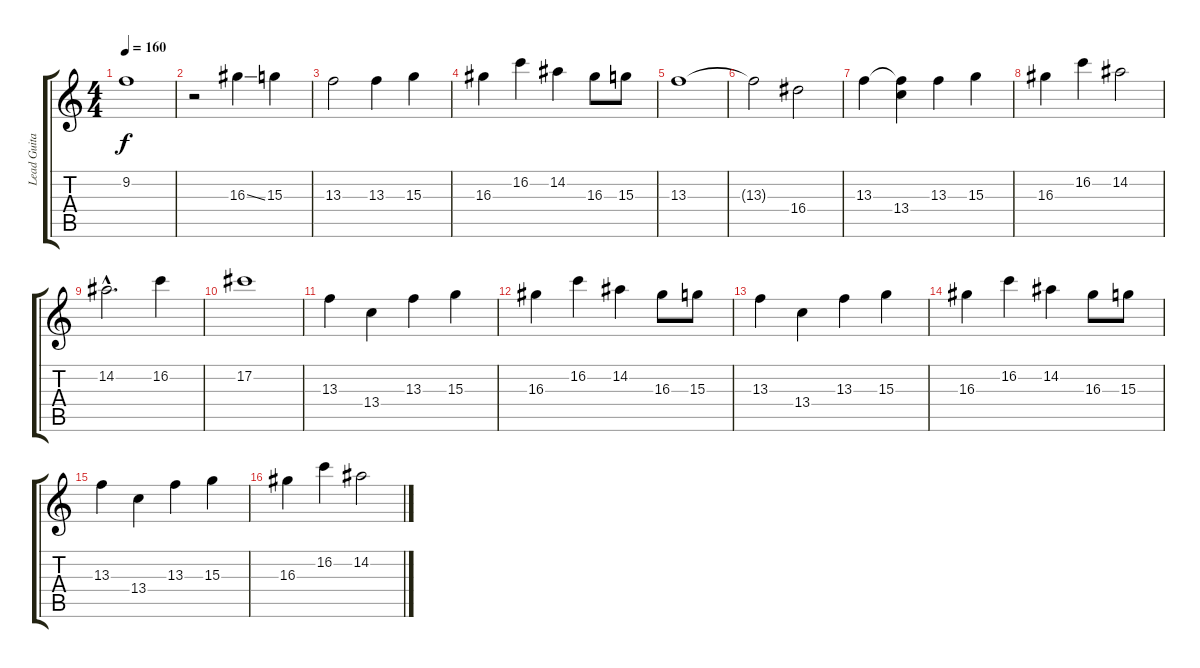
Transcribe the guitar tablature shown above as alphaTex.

\track ("Lead Guitar" "Lead Guita") {instrument distortionguitar}
\staff {score tabs}
\tuning (Db4 Ab3 E3 B2 Gb2 Db2) {hide}
\ts (4 4)
\tempo 160
\clef g2
\ks c
9.2{t}.1{dy f} |
r.2 16.3{ss}.4 15.3.4 |
13.3.2 13.3.4 15.3.4 |
16.3.4 16.2.4 14.2.4 16.3.8 15.3.8 |
13.3.1 |
13.3{t}.2 16.4.2 |
13.3.4 (13.3{t} 13.4).4 13.3.4 15.3.4 |
16.3.4 16.2.4 14.2.2 |
14.2{hac}.2{d} 16.2.4 |
17.2.1 |
13.3.4 13.4.4 13.3.4 15.3.4 |
16.3.4 16.2.4 14.2.4 16.3.8 15.3.8 |
13.3.4 13.4.4 13.3.4 15.3.4 |
16.3.4 16.2.4 14.2.4 16.3.8 15.3.8 |
13.3.4 13.4.4 13.3.4 15.3.4 |
16.3.4 16.2.4 14.2.2
